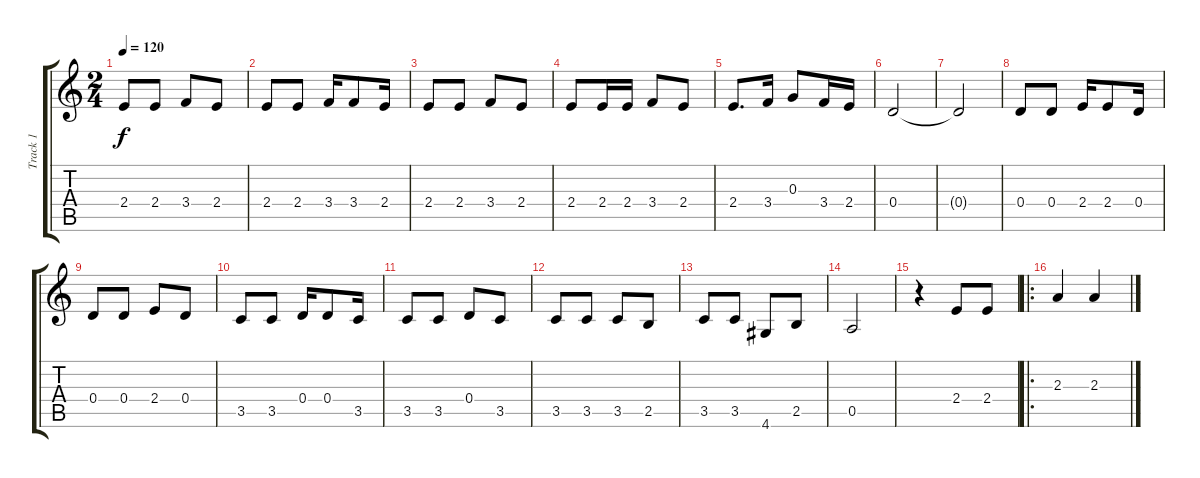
\track ("Track 1" "Track 1") {instrument acousticguitarsteel}
\staff {score tabs}
\tuning (E4 B3 G3 D3 A2 E2) {hide}
\ts (2 4)
\tempo 120
\clef g2
\ks c
2.4.8{dy f} 2.4.8 3.4.8 2.4.8 |
2.4.8 2.4.8 3.4.16 3.4.8 2.4.16 |
2.4.8 2.4.8 3.4.8 2.4.8 |
2.4.8 2.4.16 2.4.16 3.4.8 2.4.8 |
2.4.8{d} 3.4.16 0.3.8 3.4.16 2.4.16 |
0.4.2 |
0.4{t}.2 |
0.4.8 0.4.8 2.4.16 2.4.8 0.4.16 |
0.4.8 0.4.8 2.4.8 0.4.8 |
3.5.8 3.5.8 0.4.16 0.4.8 3.5.16 |
3.5.8 3.5.8 0.4.8 3.5.8 |
3.5.8 3.5.8 3.5.8 2.5.8 |
3.5.8 3.5.8 4.6.8 2.5.8 |
0.5.2 |
r.4 2.4.8 2.4.8 |
\ro
2.3.4 2.3.4
